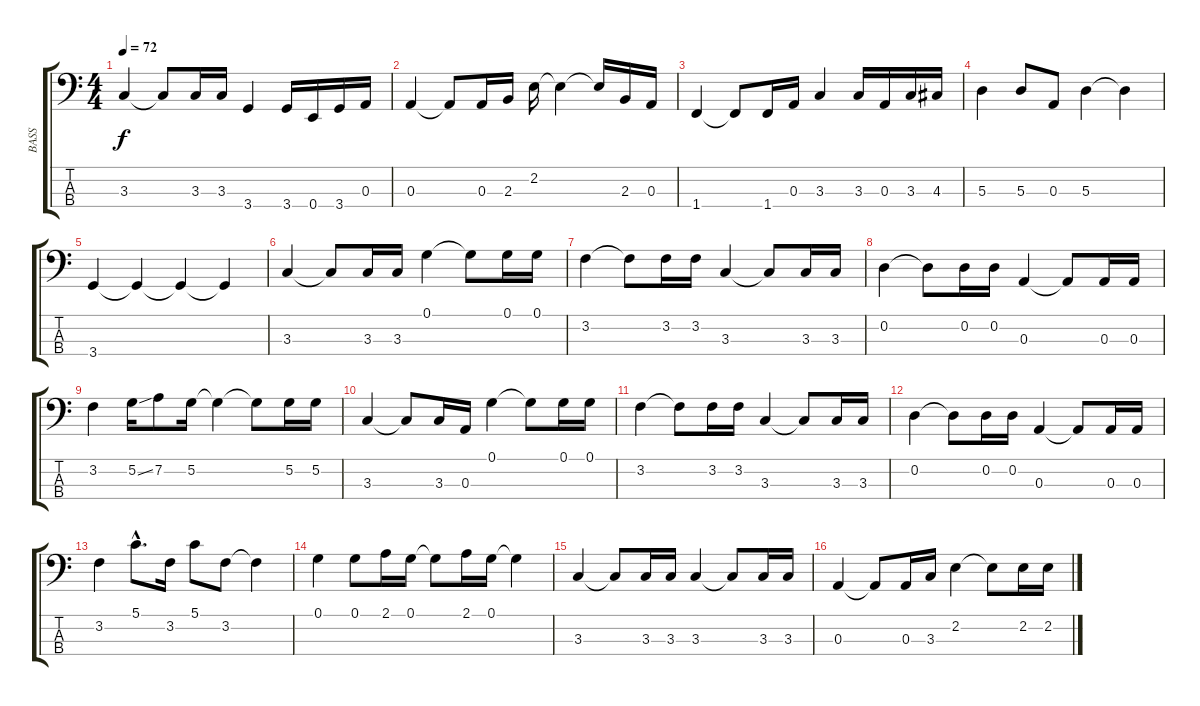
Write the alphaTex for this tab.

\track ("BASS" "BASS") {instrument electricbassfinger}
\staff {score tabs}
\tuning (G2 D2 A1 E1) {hide}
\ts (4 4)
\tempo 72
\clef f4
\ks c
3.3.4{dy f} 3.3{t}.8 3.3.16 3.3.16 3.4.4 3.4.16 0.4.16 3.4.16 0.3.16 |
0.3.4 0.3{t}.8 0.3.16 2.3.16 2.2.16 2.2{t}.4 2.2{t}.16 2.3.16 0.3.16 |
1.4.4 1.4{t}.8 1.4.16 0.3.16 3.3.4 3.3.16 0.3.16 3.3.16 4.3.16 |
5.3.4 5.3.8 0.3.8 5.3.4 5.3{t}.4 |
3.4.4 3.4{t}.4 3.4{t}.4 3.4{t}.4 |
3.3.4 3.3{t}.8 3.3.16 3.3.16 0.1.4 0.1{t}.8 0.1.16 0.1.16 |
3.2.4 3.2{t}.8 3.2.16 3.2.16 3.3.4 3.3{t}.8 3.3.16 3.3.16 |
0.2.4 0.2{t}.8 0.2.16 0.2.16 0.3.4 0.3{t}.8 0.3.16 0.3.16 |
3.2.4 5.2{ss}.16 7.2.8 5.2.16 5.2{t}.4 5.2{t}.8 5.2.16 5.2.16 |
3.3.4 3.3{t}.8 3.3.16 0.3.16 0.1.4 0.1{t}.8 0.1.16 0.1.16 |
3.2.4 3.2{t}.8 3.2.16 3.2.16 3.3.4 3.3{t}.8 3.3.16 3.3.16 |
0.2.4 0.2{t}.8 0.2.16 0.2.16 0.3.4 0.3{t}.8 0.3.16 0.3.16 |
3.2.4 5.1{hac}.8{d} 3.2.16 5.1.8 3.2.8 3.2{t}.4 |
0.1.4 0.1.8 2.1.16 0.1.16 0.1{t}.8 2.1.16 0.1.16 0.1{t}.4 |
3.3.4 3.3{t}.8 3.3.16 3.3.16 3.3.4 3.3{t}.8 3.3.16 3.3.16 |
0.3.4 0.3{t}.8 0.3.16 3.3.16 2.2.4 2.2{t}.8 2.2.16 2.2.16
